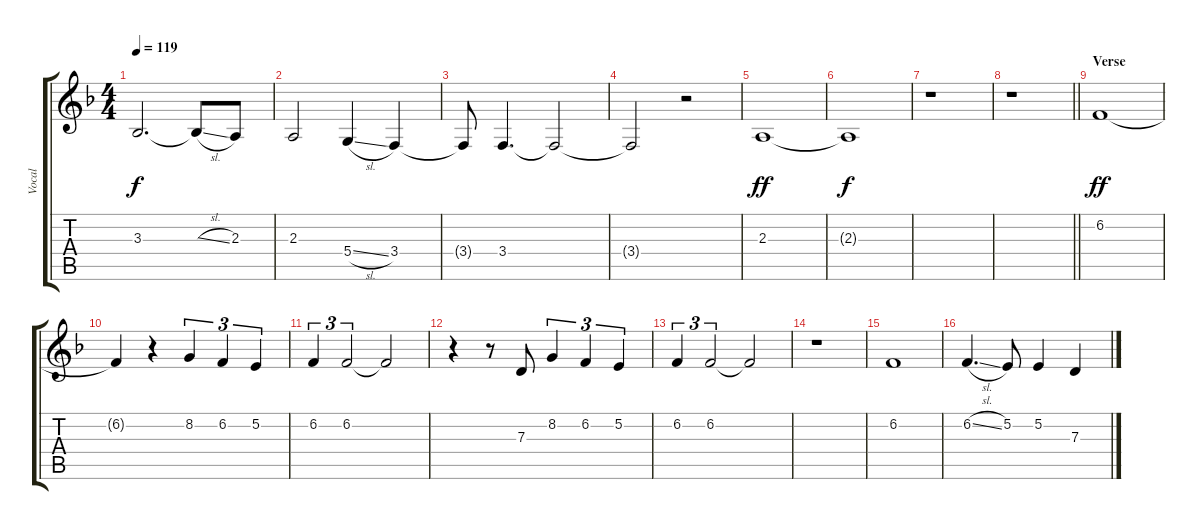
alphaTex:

\track ("Vocal" "Vocal") {instrument tenorsax}
\staff {score tabs}
\tuning (E4 B3 G3 D3 A2 E2) {hide}
\ts (4 4)
\tempo 119
\clef g2
\ks dminor
3.3.2{d dy f} 3.3{sl t}.8 2.3.8 |
2.3.2 5.4{sl}.4 3.4.4 |
3.4{t}.8 3.4.4{d} 3.4{t}.2 |
3.4{t}.2 r.2 |
2.3.1{dy ff} |
2.3{t}.1{dy f} |
r.1 |
\barLineRight lightlight
r.1 |
\section ("" "Verse")
6.2.1{dy ff} |
6.2{t}.4 r.4 8.2.4{tu (3 2)} 6.2.4{tu (3 2)} 5.2.4{tu (3 2)} |
6.2.4{tu (3 2)} 6.2.2{tu (3 2)} 6.2{t}.2 |
r.4 r.8 7.3.8 8.2.4{tu (3 2)} 6.2.4{tu (3 2)} 5.2.4{tu (3 2)} |
6.2.4{tu (3 2)} 6.2.2{tu (3 2)} 6.2{t}.2 |
r.1 |
6.2.1 |
6.2{sl}.4{d} 5.2.8 5.2.4 7.3.4
